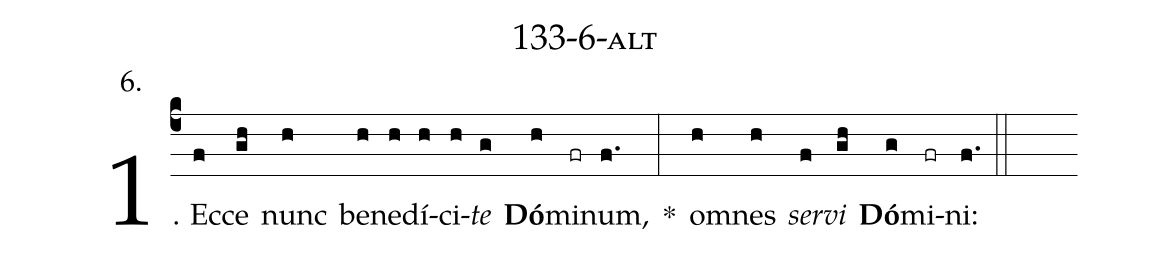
name: 133-6-alt;
annotation: 6.;
%%
(c4)1. Ec(f)ce(gh) nunc(h) be(h)ne(h)dí(h)ci(h)<i>te</i>(g) <b>Dó</b>(h)mi(fr)num,(f.) *(:) om(h)nes(h) <i>ser</i>(f)<i>vi</i>(gh) <b>Dó</b>(g)mi(fr)ni:(f.) (::)
